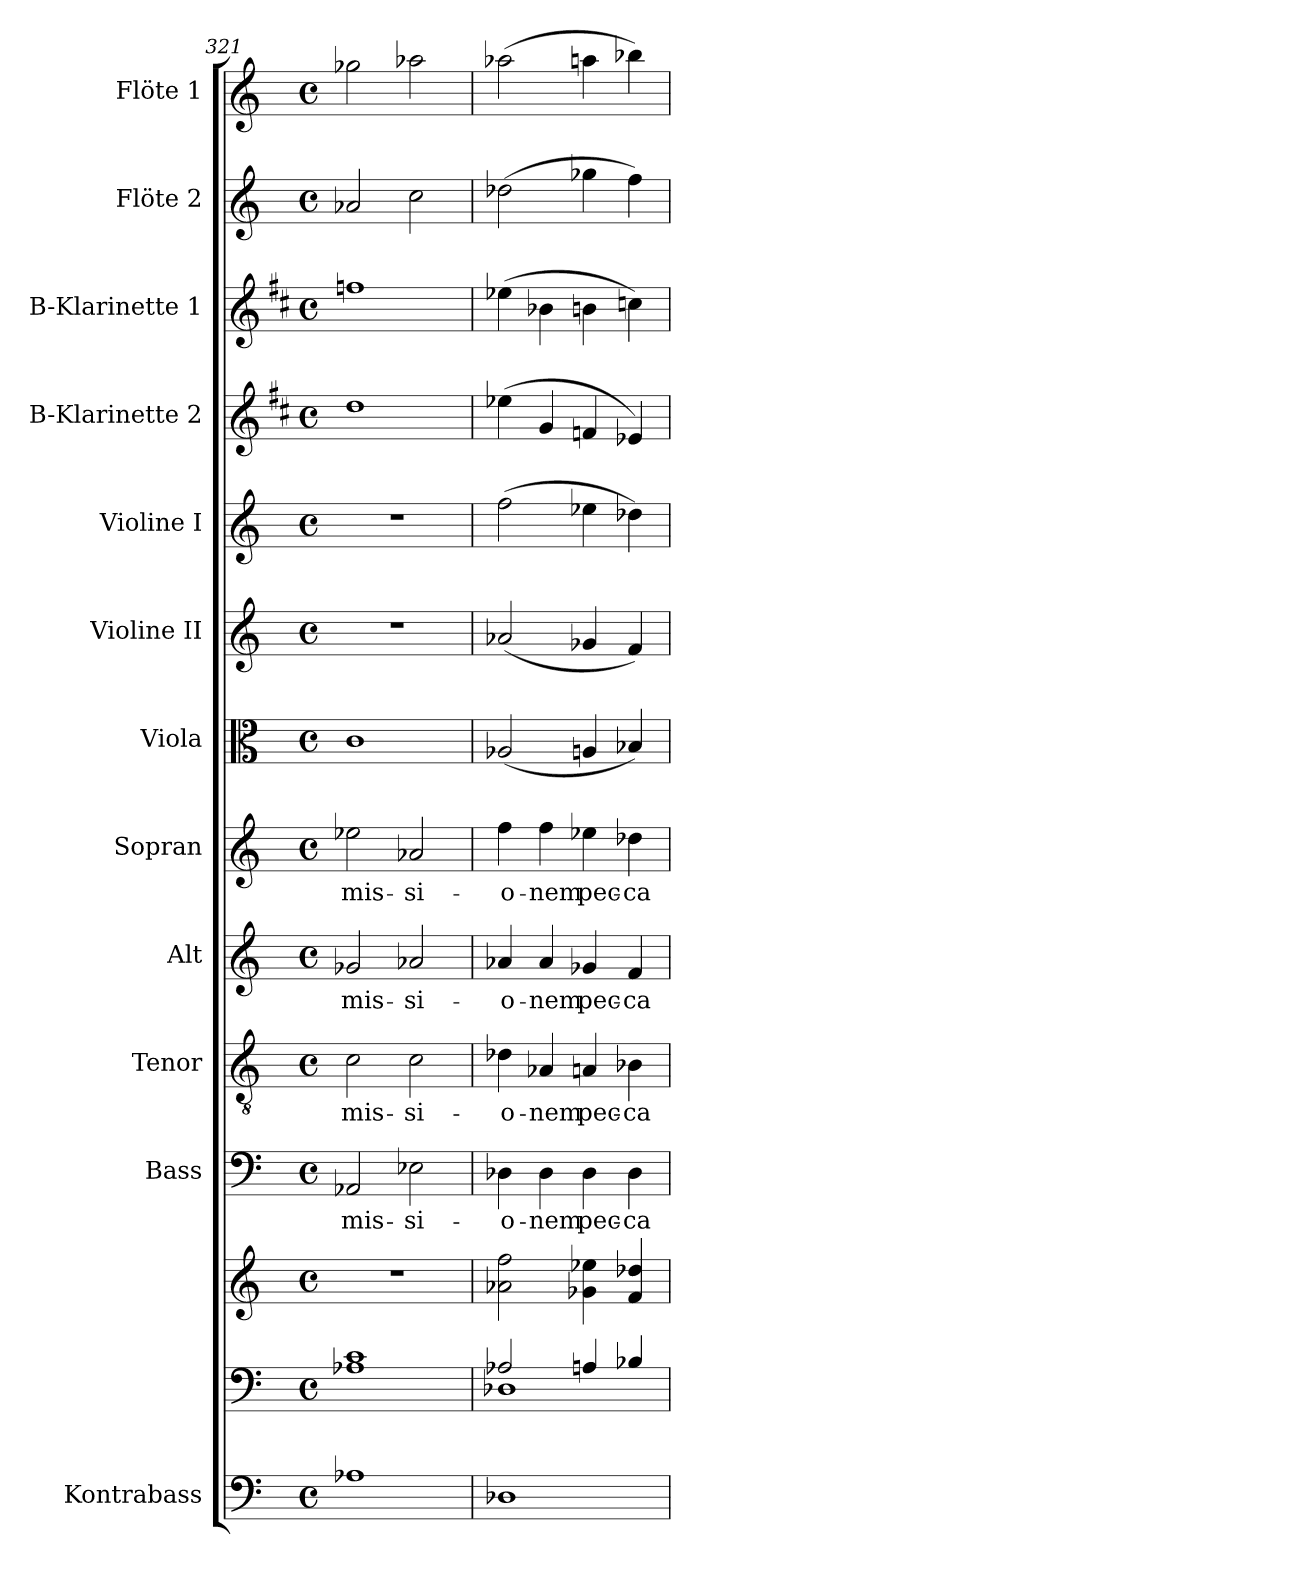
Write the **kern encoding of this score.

**kern	**kern	**kern	**kern	**text	**kern	**text	**kern	**text	**kern	**text	**kern	**kern	**kern	**kern	**kern	**kern	**kern
*part13	*part12	*part12	*part11	*part11	*part10	*part10	*part9	*part9	*part8	*part8	*part7	*part6	*part5	*part4	*part3	*part2	*part1
*staff14	*staff13	*staff12	*staff11	*staff11	*staff10	*staff10	*staff9	*staff9	*staff8	*staff8	*staff7	*staff6	*staff5	*staff4	*staff3	*staff2	*staff1
*I"Kontrabass	*	*	*I"Bass	*	*I"Tenor	*	*I"Alt	*	*I"Sopran	*	*I"Viola	*I"Violine II	*I"Violine I	*I"B-Klarinette 2	*I"B-Klarinette 1	*I"Flöte 2	*I"Flöte 1
*I'Kb.	*	*	*I'B.	*	*I'T.	*	*I'A.	*	*I'S.	*	*I'Vla.	*I'Vl. II	*I'Vl. I	*I'B Kl. 2	*I'B Kl. 1	*I'Fl. 2	*I'Fl. 1
*clefF4	*clefF4	*clefG2	*clefF4	*	*clefGv2	*	*clefG2	*	*clefG2	*	*clefC3	*clefG2	*clefG2	*clefG2	*clefG2	*clefG2	*clefG2
*ITrd7c12	*	*	*	*	*	*	*	*	*	*	*	*	*	*ITrd1c2	*ITrd1c2	*	*
*k[]	*k[]	*k[]	*k[]	*	*k[]	*	*k[]	*	*k[]	*	*k[]	*k[]	*k[]	*k[]	*k[]	*k[]	*k[]
*C:	*C:	*C:	*C:	*	*C:	*	*C:	*	*C:	*	*C:	*C:	*C:	*C:	*C:	*C:	*C:
*M4/4	*M4/4	*M4/4	*M4/4	*	*M4/4	*	*M4/4	*	*M4/4	*	*M4/4	*M4/4	*M4/4	*M4/4	*M4/4	*M4/4	*M4/4
*met(c)	*met(c)	*met(c)	*met(c)	*	*met(c)	*	*met(c)	*	*met(c)	*	*met(c)	*met(c)	*met(c)	*met(c)	*met(c)	*met(c)	*met(c)
=321	=321	=321	=321	=321	=321	=321	=321	=321	=321	=321	=321	=321	=321	=321	=321	=321	=321
*	*^	*	*	*	*	*	*	*	*	*	*	*	*	*	*	*	*
!	!	!	!	!	!LO:LY:b	!	!LO:LY:b	!	!LO:LY:b	!	!LO:LY:b	!	!	!	!	!	!	!
1AA-X	1c	1A-X	1r	2AA-X/	-mis-	2c\	-mis-	2g-X/	-mis-	2ee-X\	-mis-	1c	1r	1r	1cc	1ee-X	2a-X/	2gg-X\
!	!	!	!	!	!LO:LY:b	!	!LO:LY:b	!	!LO:LY:b	!	!LO:LY:b	!	!	!	!	!	!	!
.	.	.	.	2E-X\	-si-	2c\	-si-	2a-X/	-si-	2a-X/	-si-	.	.	.	.	.	2cc\	2aa-X\
!!LO:PB:g=z
=322	=322	=322	=322	=322	=322	=322	=322	=322	=322	=322	=322	=322	=322	=322	=322	=322	=322	=322
!	!	!	!	!	!LO:LY:b	!	!LO:LY:b	!	!LO:LY:b	!	!LO:LY:b	!	!	!	!	!	!	!
1DD-X	2A-X/	1D-X	2a-X\ 2ff\	4D-X\	-o-	4d-X\	-o-	4a-X/	-o-	4ff\	-o-	(<2A-X/	(<2a-X/	(>2ff\	(>4dd-X\	(>4dd-X\	(>2dd-X\	(>2aa-X\
!	!	!	!	!	!LO:LY:b	!	!LO:LY:b	!	!LO:LY:b	!	!LO:LY:b	!	!	!	!	!	!	!
.	.	.	.	4D-\	-nem	4A-X/	-nem	4a-/	-nem	4ff\	-nem	.	.	.	4f/	4a-X\	.	.
!	!	!	!	!	!LO:LY:b	!	!LO:LY:b	!	!LO:LY:b	!	!LO:LY:b	!	!	!	!	!	!	!
.	4An/	.	4g-X\ 4ee-X\	4D-\	pec-	4An/	pec-	4g-X/	pec-	4ee-X\	pec-	4An/	4g-X/	4ee-X\	4e-X/	4an\	4gg-X\	4aan\
!	!	!	!	!	!LO:LY:b	!	!LO:LY:b	!	!LO:LY:b	!	!LO:LY:b	!	!	!	!	!	!	!
.	4B-X/	.	4f/ 4dd-X/	4D-\	-ca-	4B-X\	-ca-	4f/	-ca-	4dd-X\	-ca-	4B-X/)	4f/)	4dd-X\)	4d-X/)	4b-X\)	4ff\)	4bb-X\)
*	*v	*v	*	*	*	*	*	*	*	*	*	*	*	*	*	*	*	*
=	=	=	=	=	=	=	=	=	=	=	=	=	=	=	=	=	=
*-	*-	*-	*-	*-	*-	*-	*-	*-	*-	*-	*-	*-	*-	*-	*-	*-	*-
